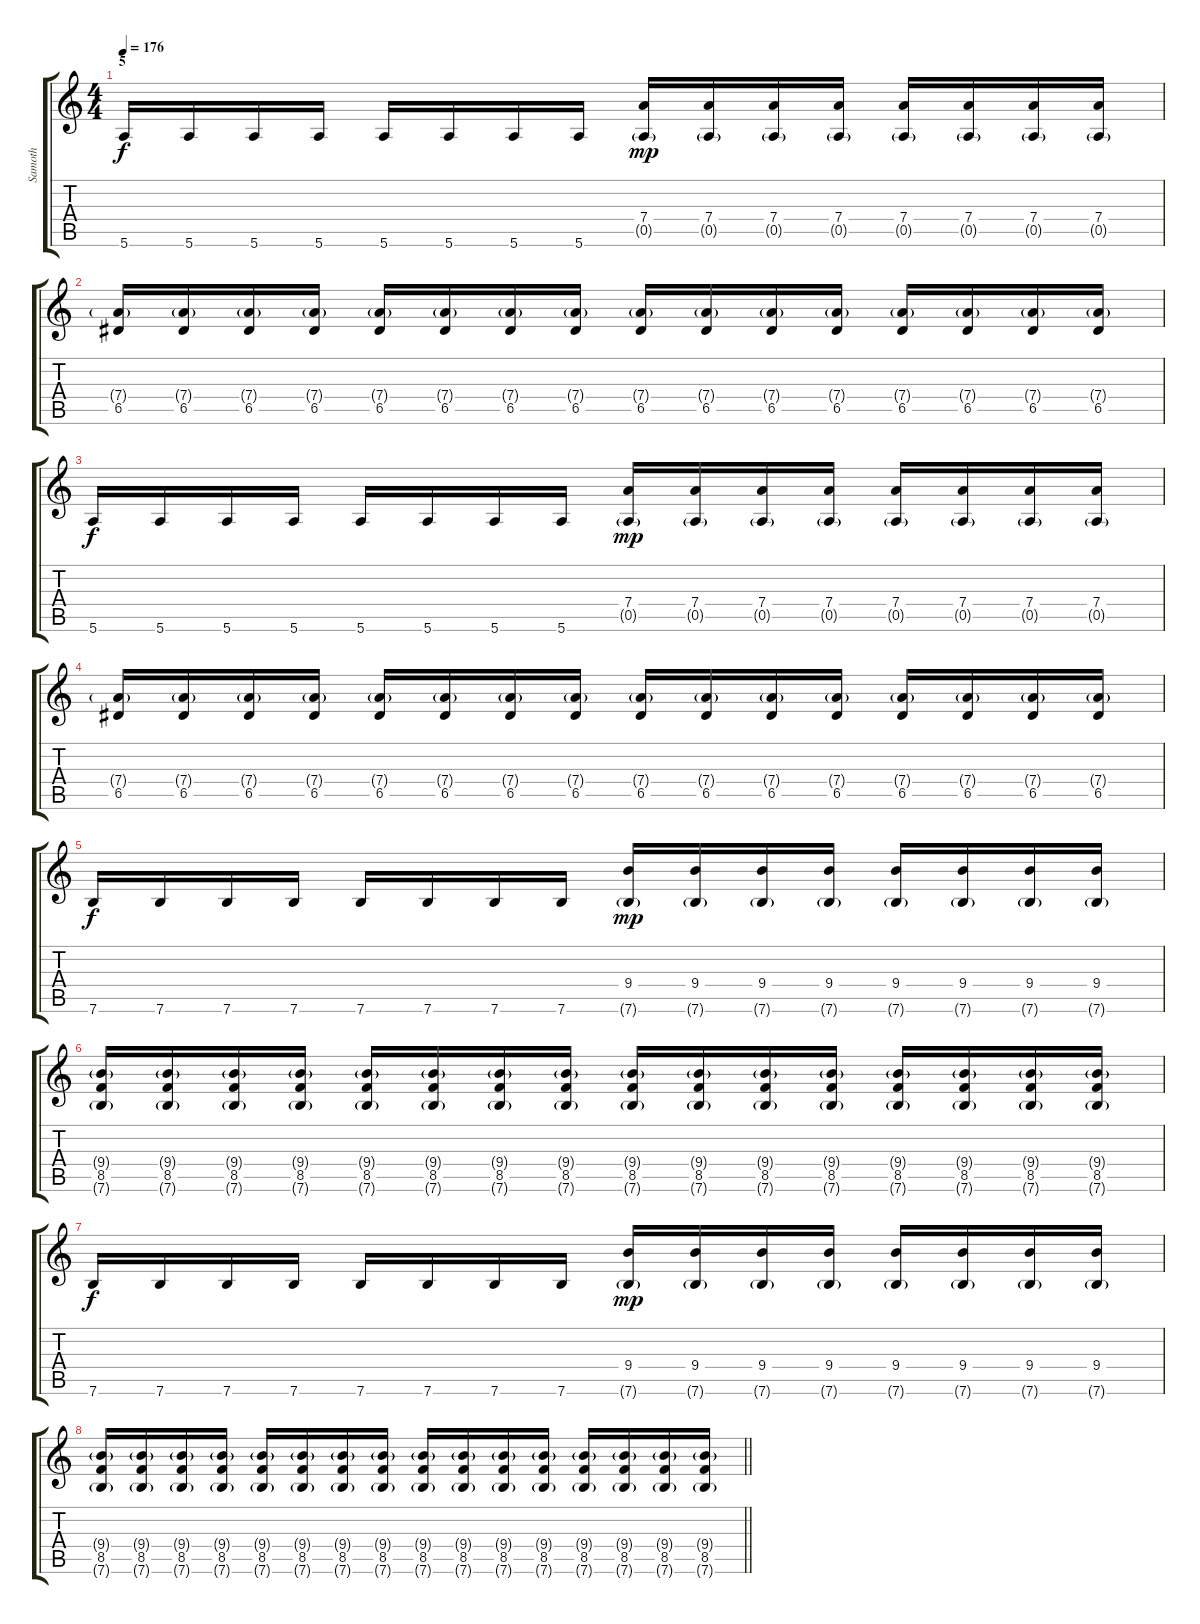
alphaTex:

\track ("Samoth" "Samoth") {instrument overdrivenguitar}
\staff {score tabs}
\tuning (E4 B3 G3 D3 A2 E2) {hide}
\ts (4 4)
\section ("" "5")
\tempo 176
\clef g2
\ks c
5.6.16{dy f} 5.6.16 5.6.16 5.6.16 5.6.16 5.6.16 5.6.16 5.6.16 (7.4 0.5{g}).16{dy mp} (7.4 0.5{g}).16 (7.4 0.5{g}).16 (7.4 0.5{g}).16 (7.4 0.5{g}).16 (7.4 0.5{g}).16 (7.4 0.5{g}).16 (7.4 0.5{g}).16 |
(7.4{g} 6.5).16 (7.4{g} 6.5).16 (7.4{g} 6.5).16 (7.4{g} 6.5).16 (7.4{g} 6.5).16 (7.4{g} 6.5).16 (7.4{g} 6.5).16 (7.4{g} 6.5).16 (7.4{g} 6.5).16 (7.4{g} 6.5).16 (7.4{g} 6.5).16 (7.4{g} 6.5).16 (7.4{g} 6.5).16 (7.4{g} 6.5).16 (7.4{g} 6.5).16 (7.4{g} 6.5).16 |
5.6.16{dy f} 5.6.16 5.6.16 5.6.16 5.6.16 5.6.16 5.6.16 5.6.16 (7.4 0.5{g}).16{dy mp} (7.4 0.5{g}).16 (7.4 0.5{g}).16 (7.4 0.5{g}).16 (7.4 0.5{g}).16 (7.4 0.5{g}).16 (7.4 0.5{g}).16 (7.4 0.5{g}).16 |
(7.4{g} 6.5).16 (7.4{g} 6.5).16 (7.4{g} 6.5).16 (7.4{g} 6.5).16 (7.4{g} 6.5).16 (7.4{g} 6.5).16 (7.4{g} 6.5).16 (7.4{g} 6.5).16 (7.4{g} 6.5).16 (7.4{g} 6.5).16 (7.4{g} 6.5).16 (7.4{g} 6.5).16 (7.4{g} 6.5).16 (7.4{g} 6.5).16 (7.4{g} 6.5).16 (7.4{g} 6.5).16 |
7.6.16{dy f} 7.6.16 7.6.16 7.6.16 7.6.16 7.6.16 7.6.16 7.6.16 (9.4 7.6{g}).16{dy mp} (9.4 7.6{g}).16 (9.4 7.6{g}).16 (9.4 7.6{g}).16 (9.4 7.6{g}).16 (9.4 7.6{g}).16 (9.4 7.6{g}).16 (9.4 7.6{g}).16 |
(9.4{g} 8.5 7.6{g}).16 (9.4{g} 8.5 7.6{g}).16 (9.4{g} 8.5 7.6{g}).16 (9.4{g} 8.5 7.6{g}).16 (9.4{g} 8.5 7.6{g}).16 (9.4{g} 8.5 7.6{g}).16 (9.4{g} 8.5 7.6{g}).16 (9.4{g} 8.5 7.6{g}).16 (9.4{g} 8.5 7.6{g}).16 (9.4{g} 8.5 7.6{g}).16 (9.4{g} 8.5 7.6{g}).16 (9.4{g} 8.5 7.6{g}).16 (9.4{g} 8.5 7.6{g}).16 (9.4{g} 8.5 7.6{g}).16 (9.4{g} 8.5 7.6{g}).16 (9.4{g} 8.5 7.6{g}).16 |
7.6.16{dy f} 7.6.16 7.6.16 7.6.16 7.6.16 7.6.16 7.6.16 7.6.16 (9.4 7.6{g}).16{dy mp} (9.4 7.6{g}).16 (9.4 7.6{g}).16 (9.4 7.6{g}).16 (9.4 7.6{g}).16 (9.4 7.6{g}).16 (9.4 7.6{g}).16 (9.4 7.6{g}).16 |
\barLineRight lightlight
(9.4{g} 8.5 7.6{g}).16 (9.4{g} 8.5 7.6{g}).16 (9.4{g} 8.5 7.6{g}).16 (9.4{g} 8.5 7.6{g}).16 (9.4{g} 8.5 7.6{g}).16 (9.4{g} 8.5 7.6{g}).16 (9.4{g} 8.5 7.6{g}).16 (9.4{g} 8.5 7.6{g}).16 (9.4{g} 8.5 7.6{g}).16 (9.4{g} 8.5 7.6{g}).16 (9.4{g} 8.5 7.6{g}).16 (9.4{g} 8.5 7.6{g}).16 (9.4{g} 8.5 7.6{g}).16 (9.4{g} 8.5 7.6{g}).16 (9.4{g} 8.5 7.6{g}).16 (9.4{g} 8.5 7.6{g}).16
